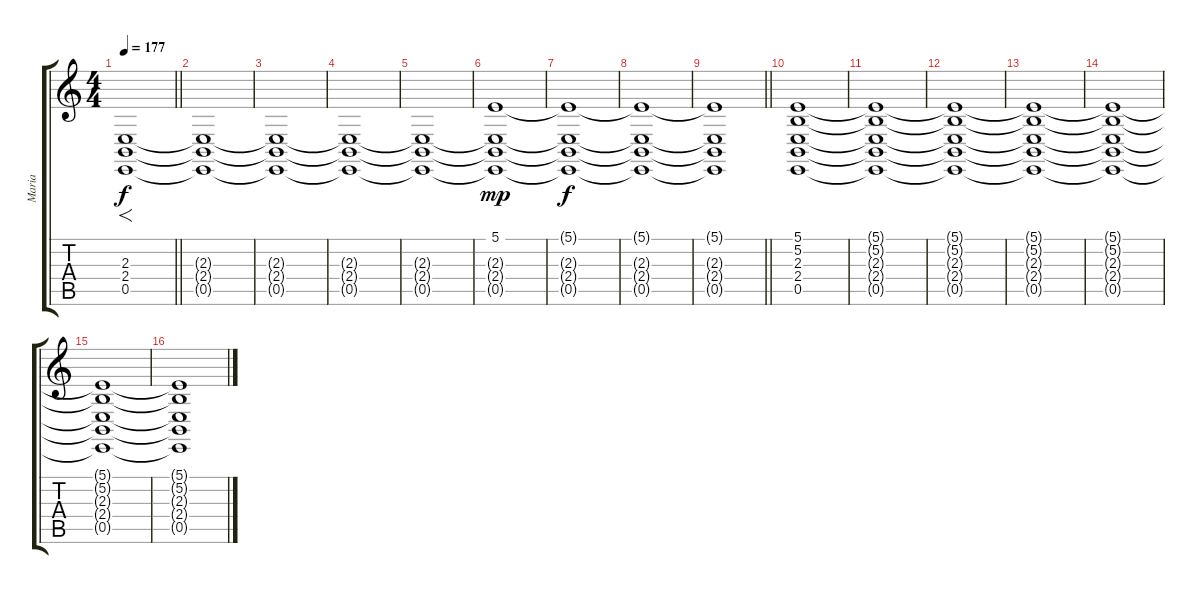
\track ("Maria" "Maria") {instrument pad4choir}
\staff {score tabs}
\tuning (B3 Gb3 D3 A2 E2 B1) {hide}
\ts (4 4)
\tempo 177
\clef g2
\barLineRight lightlight
\ks c
(2.3 2.4 0.5).1{f dy f instrument pad4choir} |
(2.3{t} 2.4{t} 0.5{t}).1 |
(2.3{t} 2.4{t} 0.5{t}).1 |
(2.3{t} 2.4{t} 0.5{t}).1 |
(2.3{t} 2.4{t} 0.5{t}).1 |
(5.1 2.3{t} 2.4{t} 0.5{t}).1{dy mp} |
(5.1{t} 2.3{t} 2.4{t} 0.5{t}).1{dy f} |
(5.1{t} 2.3{t} 2.4{t} 0.5{t}).1 |
\barLineRight lightlight
(5.1{t} 2.3{t} 2.4{t} 0.5{t}).1 |
(5.1 5.2 2.3 2.4 0.5).1 |
(5.1{t} 5.2{t} 2.3{t} 2.4{t} 0.5{t}).1 |
(5.1{t} 5.2{t} 2.3{t} 2.4{t} 0.5{t}).1 |
(5.1{t} 5.2{t} 2.3{t} 2.4{t} 0.5{t}).1 |
(5.1{t} 5.2{t} 2.3{t} 2.4{t} 0.5{t}).1 |
(5.1{t} 5.2{t} 2.3{t} 2.4{t} 0.5{t}).1 |
(5.1{t} 5.2{t} 2.3{t} 2.4{t} 0.5{t}).1
